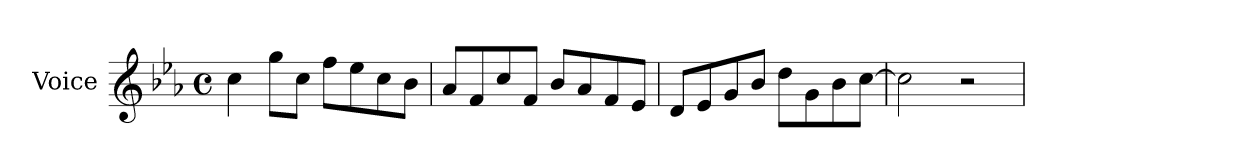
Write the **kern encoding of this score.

**kern
*part1
*staff1
*I"Voice
*I'Voice
*clefG2
*k[b-e-a-]
*M4/4
*met(c)
=1
4cc\
8gg\L
8cc\J
8ff\L
8ee-\
8cc\
8b-\J
=2
8a-/L
8f/
8cc/
8f/J
8b-/L
8a-/
8f/
8e-/J
=3
8d/L
8e-/
8g/
8b-/J
8dd\L
8g\
8b-\
[>8cc\J
=4
2cc\]
2rcc
=
*-
